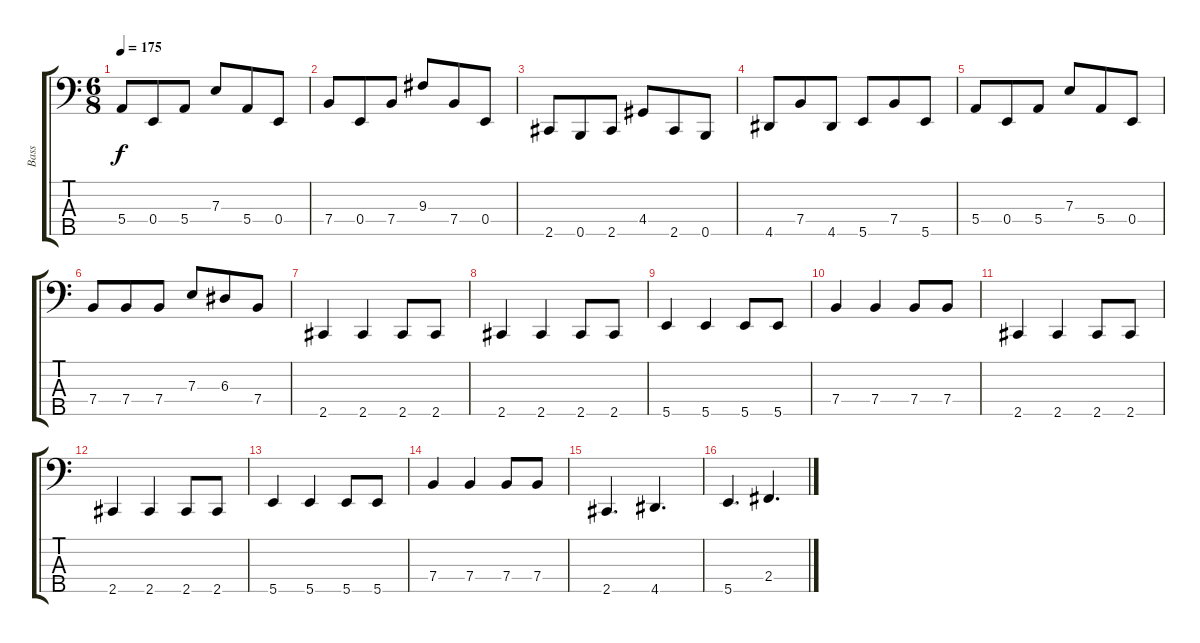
\track ("Bass" "Bass") {instrument electricbassfinger}
\staff {score tabs}
\tuning (G2 D2 A1 E1 B0) {hide}
\ts (6 8)
\tempo 175
\clef f4
\ks c
5.4.8{dy f} 0.4.8 5.4.8 7.3.8 5.4.8 0.4.8 |
7.4.8 0.4.8 7.4.8 9.3.8 7.4.8 0.4.8 |
2.5.8 0.5.8 2.5.8 4.4.8 2.5.8 0.5.8 |
4.5.8 7.4.8 4.5.8 5.5.8 7.4.8 5.5.8 |
5.4.8 0.4.8 5.4.8 7.3.8 5.4.8 0.4.8 |
7.4.8 7.4.8 7.4.8 7.3.8 6.3.8 7.4.8 |
2.5.4 2.5.4 2.5.8 2.5.8 |
2.5.4 2.5.4 2.5.8 2.5.8 |
5.5.4 5.5.4 5.5.8 5.5.8 |
7.4.4 7.4.4 7.4.8 7.4.8 |
2.5.4 2.5.4 2.5.8 2.5.8 |
2.5.4 2.5.4 2.5.8 2.5.8 |
5.5.4 5.5.4 5.5.8 5.5.8 |
7.4.4 7.4.4 7.4.8 7.4.8 |
2.5.4{d} 4.5.4{d} |
5.5.4{d} 2.4.4{d}
